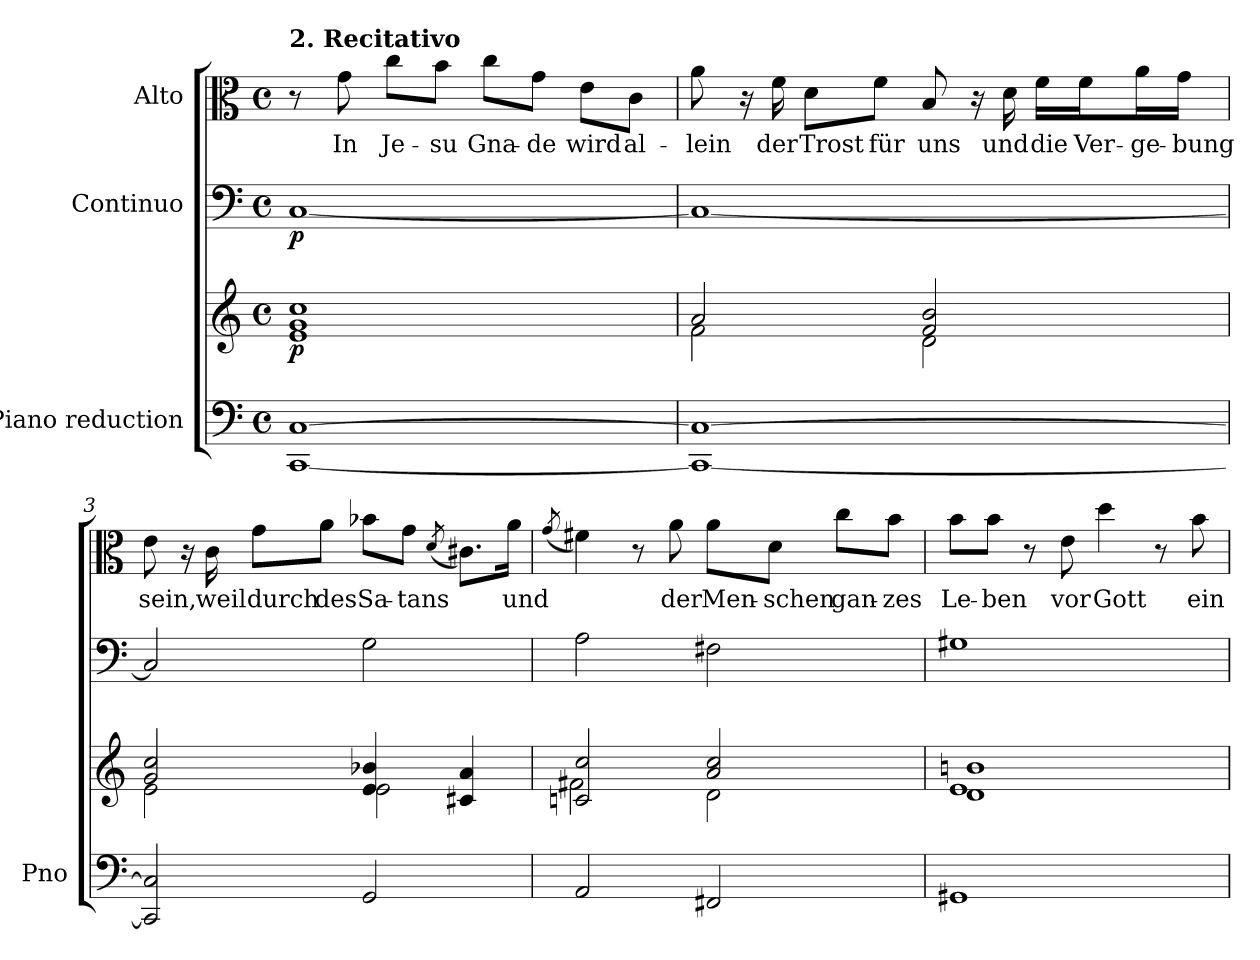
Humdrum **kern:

**kern	**kern	**dynam	**kern	**dynam	**kern	**text
*part3	*part3	*part3	*part2	*part2	*part1	*part1
*staff4	*staff3	*staff3/4	*staff2	*staff2	*staff1	*staff1
*I"Piano reduction	*	*	*I"Continuo	*	*I"Alto	*
*I'Pno	*	*	*	*	*	*
*stria5	*stria5	*	*	*	*	*
*clefF4	*clefG2	*	*clefF4	*	*clefC3	*
*k[]	*k[]	*	*k[]	*	*k[]	*
*M4/4	*M4/4	*	*M4/4	*	*M4/4	*
*met(c)	*met(c)	*	*met(c)	*	*met(c)	*
=1	=1	=1	=1	=1	=1	=1
!	!	!	!	!	!LO:TX:a:B:t=2. Recitativo	!
!	!	!LO:DY:b	!	!LO:DY:b	!	!
[1CC [1C	1e 1g 1cc	p	[1C	p	8r	.
!	!	!	!	!	!	!LO:LY:b
.	.	.	.	.	8g\	In
!	!	!	!	!	!	!LO:LY:b
.	.	.	.	.	8cc\L	Je-
!	!	!	!	!	!	!LO:LY:b
.	.	.	.	.	8b\J	-su
!	!	!	!	!	!	!LO:LY:b
.	.	.	.	.	8cc\L	Gna-
!	!	!	!	!	!	!LO:LY:b
.	.	.	.	.	8g\J	-de
!	!	!	!	!	!	!LO:LY:b
.	.	.	.	.	8e\L	wird
!	!	!	!	!	!	!LO:LY:b
.	.	.	.	.	8c\J	al-
=2	=2	=2	=2	=2	=2	=2
*	*^	*	*	*	*	*
!	!	!	!	!	!	!	!LO:LY:b
1CC_ 1C_	2a/	2f\	.	1C_	.	8a\	-lein
.	.	.	.	.	.	16r	.
!	!	!	!	!	!	!	!LO:LY:b
.	.	.	.	.	.	16f\	der
!	!	!	!	!	!	!	!LO:LY:b
.	.	.	.	.	.	8d\L	Trost
!	!	!	!	!	!	!	!LO:LY:b
.	.	.	.	.	.	8f\J	für
!	!	!	!	!	!	!	!LO:LY:b
.	2f/ 2b/	2d\	.	.	.	8B/	uns
.	.	.	.	.	.	16r	.
!	!	!	!	!	!	!	!LO:LY:b
.	.	.	.	.	.	16d\	und
!	!	!	!	!	!	!	!LO:LY:b
.	.	.	.	.	.	16f\LL	die
!	!	!	!	!	!	!	!LO:LY:b
.	.	.	.	.	.	16f\J	Ver-
!	!	!	!	!	!	!	!LO:LY:b
.	.	.	.	.	.	16a\L	-ge-
!	!	!	!	!	!	!	!LO:LY:b
.	.	.	.	.	.	16g\JJ	-bung
=3	=3	=3	=3	=3	=3	=3	=3
!	!	!	!	!	!	!	!LO:LY:b
2CC/] 2C/]	2g/ 2cc/	2e\	.	2C/]	.	8e\	sein,
.	.	.	.	.	.	16r	.
!	!	!	!	!	!	!	!LO:LY:b
.	.	.	.	.	.	16c\	weil
!	!	!	!	!	!	!	!LO:LY:b
.	.	.	.	.	.	8g\L	durch
!	!	!	!	!	!	!	!LO:LY:b
.	.	.	.	.	.	8a\J	des
!	!	!	!	!	!	!	!LO:LY:b
2GG/	4e/ 4b-X/	2e\	.	2G\	.	8b-X\L	Sa-
!	!	!	!	!	!	!	!LO:LY:b
.	.	.	.	.	.	8g\J	-tans
.	.	.	.	.	.	(<8qd/	.
.	4c#X/ 4a/	.	.	.	.	8.c#X\L)	.
!	!	!	!	!	!	!	!LO:LY:b
.	.	.	.	.	.	16a\Jk	und
=4	=4	=4	=4	=4	=4	=4	=4
.	.	.	.	.	.	(<8qg/	.
2AA/	2cn/ 2cc/	2f#X\	.	2A\	.	4f#X\)	.
.	.	.	.	.	.	8r	.
!	!	!	!	!	!	!	!LO:LY:b
.	.	.	.	.	.	8a\	der
!	!	!	!	!	!	!	!LO:LY:b
2FF#X/	2a/ 2cc/	2d\	.	2F#X\	.	8a\L	Men-
!	!	!	!	!	!	!	!LO:LY:b
.	.	.	.	.	.	8d\J	-schen
!	!	!	!	!	!	!	!LO:LY:b
.	.	.	.	.	.	8cc\L	gan-
!	!	!	!	!	!	!	!LO:LY:b
.	.	.	.	.	.	8b\J	-zes
!!LO:LB:g=z
=5	=5	=5	=5	=5	=5	=5	=5
!	!	!	!	!	!	!	!LO:LY:b
1GG#X	1e	1d 1bn	.	1G#X	.	8b\L	Le-
!	!	!	!	!	!	!	!LO:LY:b
.	.	.	.	.	.	8b\J	-ben
.	.	.	.	.	.	8r	.
!	!	!	!	!	!	!	!LO:LY:b
.	.	.	.	.	.	8e\	vor
!	!	!	!	!	!	!	!LO:LY:b
.	.	.	.	.	.	4dd\	Gott
.	.	.	.	.	.	8r	.
!	!	!	!	!	!	!	!LO:LY:b
.	.	.	.	.	.	8b\	ein
*	*v	*v	*	*	*	*	*
=	=	=	=	=	=	=
*-	*-	*-	*-	*-	*-	*-
